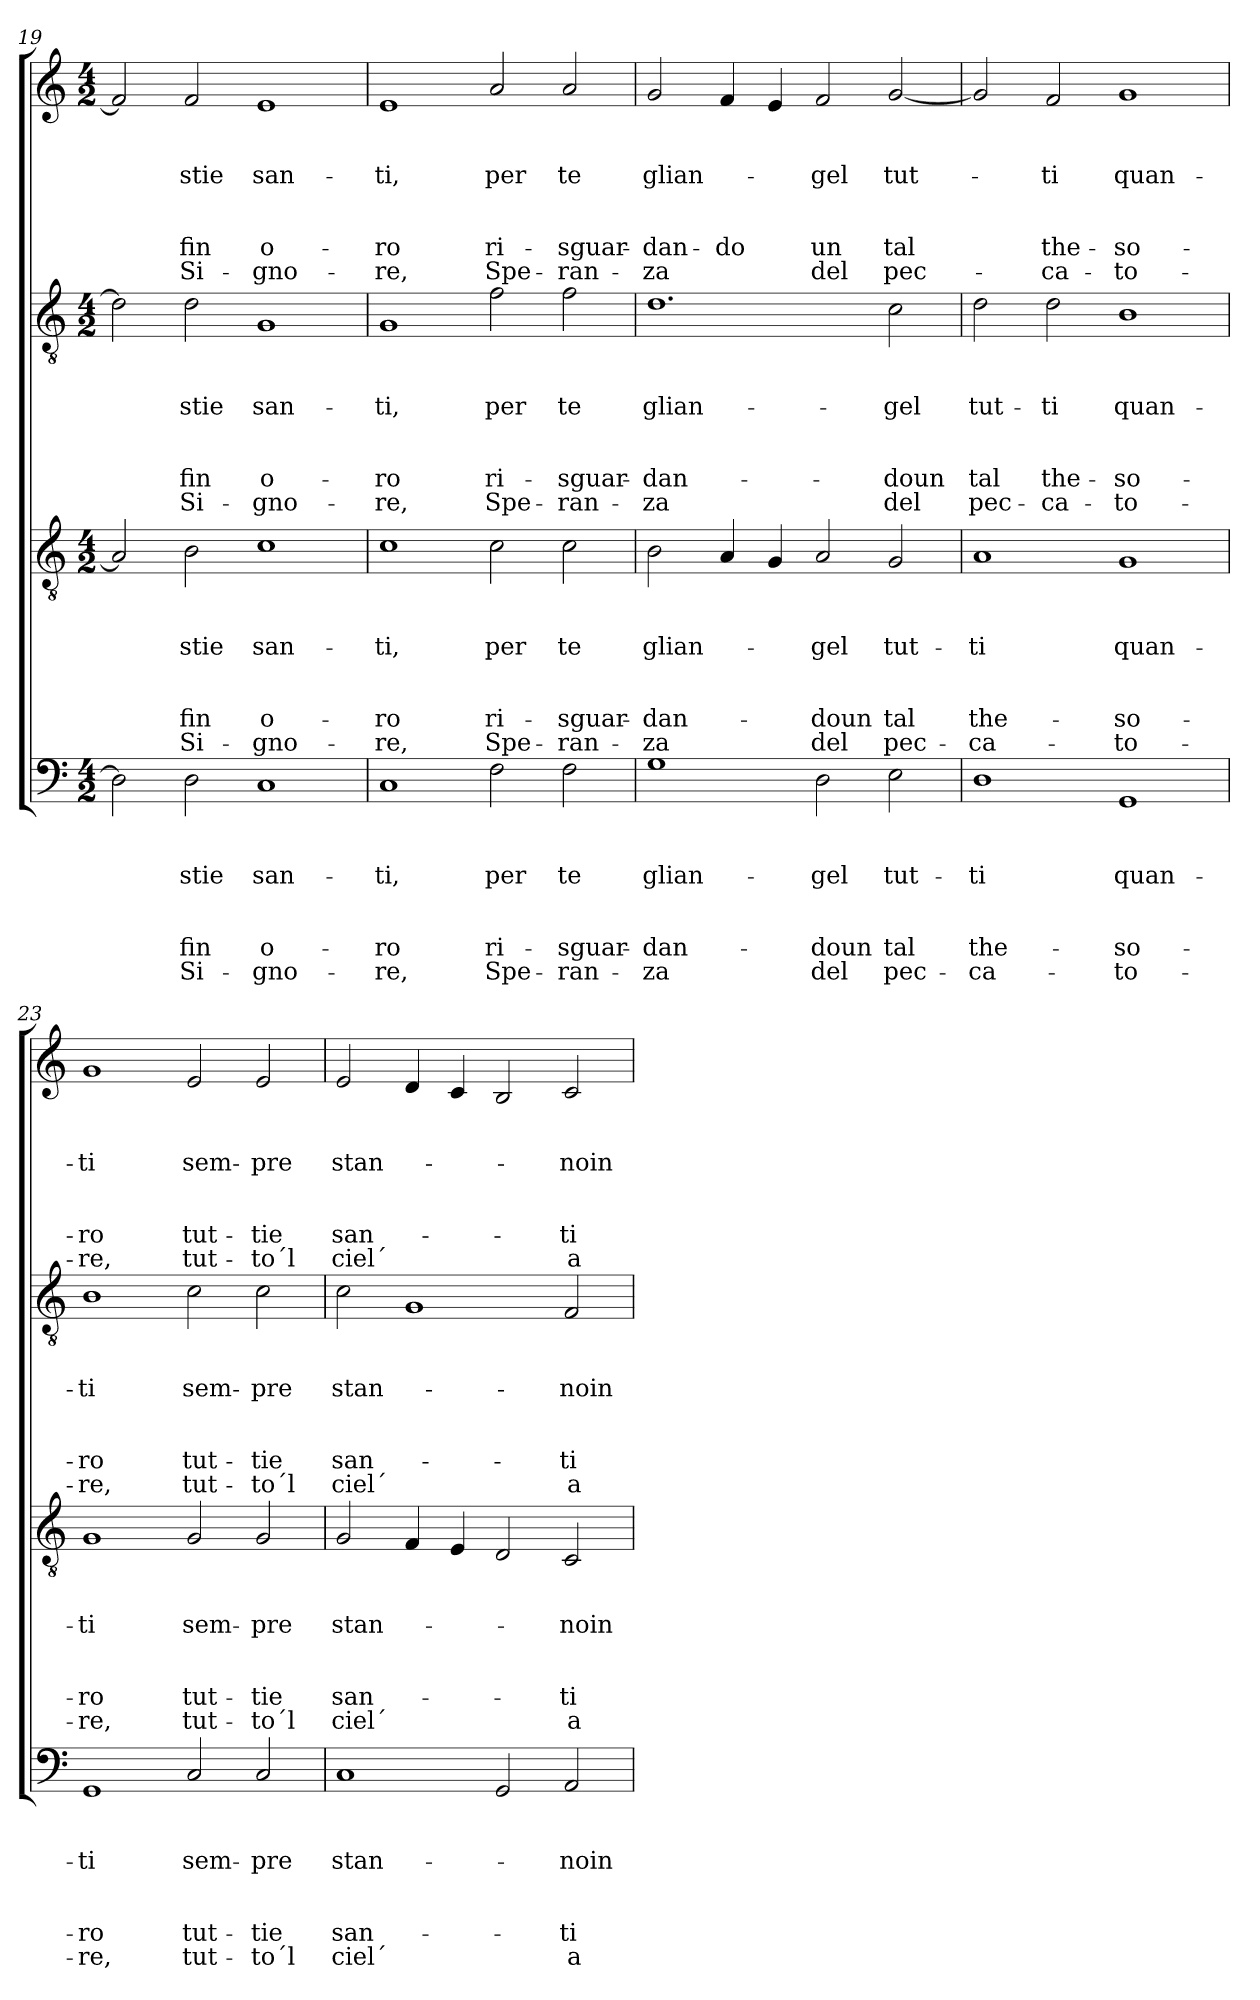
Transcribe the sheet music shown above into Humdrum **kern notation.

**kern	**text	**text	**text	**text	**text	**text	**text	**kern	**text	**text	**text	**text	**text	**text	**text	**kern	**text	**text	**text	**text	**text	**text	**text	**kern	**text	**text	**text	**text	**text	**text	**text
*part4	*part4	*part4	*part4	*part4	*part4	*part4	*part4	*part3	*part3	*part3	*part3	*part3	*part3	*part3	*part3	*part2	*part2	*part2	*part2	*part2	*part2	*part2	*part2	*part1	*part1	*part1	*part1	*part1	*part1	*part1	*part1
*staff4	*staff4	*staff4	*staff4	*staff4	*staff4	*staff4	*staff4	*staff3	*staff3	*staff3	*staff3	*staff3	*staff3	*staff3	*staff3	*staff2	*staff2	*staff2	*staff2	*staff2	*staff2	*staff2	*staff2	*staff1	*staff1	*staff1	*staff1	*staff1	*staff1	*staff1	*staff1
*clefF4	*	*	*	*	*	*	*	*clefGv2	*	*	*	*	*	*	*	*clefGv2	*	*	*	*	*	*	*	*clefG2	*	*	*	*	*	*	*
*k[]	*	*	*	*	*	*	*	*k[]	*	*	*	*	*	*	*	*k[]	*	*	*	*	*	*	*	*k[]	*	*	*	*	*	*	*
*C:	*	*	*	*	*	*	*	*C:	*	*	*	*	*	*	*	*C:	*	*	*	*	*	*	*	*C:	*	*	*	*	*	*	*
*M4/2	*	*	*	*	*	*	*	*M4/2	*	*	*	*	*	*	*	*M4/2	*	*	*	*	*	*	*	*M4/2	*	*	*	*	*	*	*
=19	=19	=19	=19	=19	=19	=19	=19	=19	=19	=19	=19	=19	=19	=19	=19	=19	=19	=19	=19	=19	=19	=19	=19	=19	=19	=19	=19	=19	=19	=19	=19
2D\]	.	.	.	.	.	.	.	2A/]	.	.	.	.	.	.	.	2d\]	.	.	.	.	.	.	.	2f/]	.	.	.	.	.	.	.
2D\	.	.	-stie	.	.	fin	Si-	2B\	.	.	-stie	.	.	fin	Si-	2d\	.	.	-stie	.	.	fin	Si-	2f/	.	.	-stie	.	.	fin	Si-
1C	.	.	san-	.	.	o-	-gno-	1c	.	.	san-	.	.	o-	-gno-	1G	.	.	san-	.	.	o-	-gno-	1e	.	.	san-	.	.	o-	-gno-
!!LO:LB:g=z
=20	=20	=20	=20	=20	=20	=20	=20	=20	=20	=20	=20	=20	=20	=20	=20	=20	=20	=20	=20	=20	=20	=20	=20	=20	=20	=20	=20	=20	=20	=20	=20
1C	.	.	-ti,	.	.	-ro	-re,	1c	.	.	-ti,	.	.	-ro	-re,	1G	.	.	-ti,	.	.	-ro	-re,	1e	.	.	-ti,	.	.	-ro	-re,
2F\	.	.	per	.	.	ri-	Spe-	2c\	.	.	per	.	.	ri-	Spe-	2f\	.	.	per	.	.	ri-	Spe-	2a/	.	.	per	.	.	ri-	Spe-
2F\	.	.	te	.	.	-sguar-	-ran-	2c\	.	.	te	.	.	-sguar-	-ran-	2f\	.	.	te	.	.	-sguar-	-ran-	2a/	.	.	te	.	.	-sguar-	-ran-
=21	=21	=21	=21	=21	=21	=21	=21	=21	=21	=21	=21	=21	=21	=21	=21	=21	=21	=21	=21	=21	=21	=21	=21	=21	=21	=21	=21	=21	=21	=21	=21
1G	.	.	glian-	.	.	-dan-	-za	2B\	.	.	glian-	.	.	-dan-	-za	1.d	.	.	glian-	.	.	-dan-	-za	2g/	.	.	glian-	.	.	-dan-	-za
.	.	.	.	.	.	.	.	4A/	.	.	.	.	.	.	.	.	.	.	.	.	.	.	.	4f/	.	.	.	.	.	-do	.
.	.	.	.	.	.	.	.	4G/	.	.	.	.	.	.	.	.	.	.	.	.	.	.	.	4e/	.	.	.	.	.	.	.
2D\	.	.	-gel	.	.	-doun	del	2A/	.	.	-gel	.	.	-doun	del	.	.	.	.	.	.	.	.	2f/	.	.	-gel	.	.	un	del
2E\	.	.	tut-	.	.	tal	pec-	2G/	.	.	tut-	.	.	tal	pec-	2c\	.	.	-gel	.	.	-doun	del	[2g/	.	.	tut-	.	.	tal	pec-
=22	=22	=22	=22	=22	=22	=22	=22	=22	=22	=22	=22	=22	=22	=22	=22	=22	=22	=22	=22	=22	=22	=22	=22	=22	=22	=22	=22	=22	=22	=22	=22
1D	.	.	-ti	.	.	the-	-ca-	1A	.	.	-ti	.	.	the-	-ca-	2d\	.	.	tut-	.	.	tal	pec-	2g/]	.	.	.	.	.	.	.
.	.	.	.	.	.	.	.	.	.	.	.	.	.	.	.	2d\	.	.	-ti	.	.	the-	-ca-	2f/	.	.	-ti	.	.	the-	-ca-
1GG	.	.	quan-	.	.	-so-	-to-	1G	.	.	quan-	.	.	-so-	-to-	1B	.	.	quan-	.	.	-so-	-to-	1g	.	.	quan-	.	.	-so-	-to-
=23	=23	=23	=23	=23	=23	=23	=23	=23	=23	=23	=23	=23	=23	=23	=23	=23	=23	=23	=23	=23	=23	=23	=23	=23	=23	=23	=23	=23	=23	=23	=23
1GG	.	.	-ti	.	.	-ro	-re,	1G	.	.	-ti	.	.	-ro	-re,	1B	.	.	-ti	.	.	-ro	-re,	1g	.	.	-ti	.	.	-ro	-re,
2C/	.	.	sem-	.	.	tut-	tut-	2G/	.	.	sem-	.	.	tut-	tut-	2c\	.	.	sem-	.	.	tut-	tut-	2e/	.	.	sem-	.	.	tut-	tut-
2C/	.	.	-pre	.	.	-tie	-to´l	2G/	.	.	-pre	.	.	-tie	-to´l	2c\	.	.	-pre	.	.	-tie	-to´l	2e/	.	.	-pre	.	.	-tie	-to´l
=24	=24	=24	=24	=24	=24	=24	=24	=24	=24	=24	=24	=24	=24	=24	=24	=24	=24	=24	=24	=24	=24	=24	=24	=24	=24	=24	=24	=24	=24	=24	=24
1C	.	.	stan-	.	.	san-	ciel´	2G/	.	.	stan-	.	.	san-	ciel´	2c\	.	.	stan-	.	.	san-	ciel´	2e/	.	.	stan-	.	.	san-	ciel´
.	.	.	.	.	.	.	.	4F/	.	.	.	.	.	.	.	1G	.	.	.	.	.	.	.	4d/	.	.	.	.	.	.	.
.	.	.	.	.	.	.	.	4E/	.	.	.	.	.	.	.	.	.	.	.	.	.	.	.	4c/	.	.	.	.	.	.	.
2GG/	.	.	.	.	.	.	.	2D/	.	.	.	.	.	.	.	.	.	.	.	.	.	.	.	2B/	.	.	.	.	.	.	.
2AA/	.	.	-noin	.	.	-ti	a	2C/	.	.	-noin	.	.	-ti	a	2F/	.	.	-noin	.	.	-ti	a	2c/	.	.	-noin	.	.	-ti	a
=	=	=	=	=	=	=	=	=	=	=	=	=	=	=	=	=	=	=	=	=	=	=	=	=	=	=	=	=	=	=	=
*-	*-	*-	*-	*-	*-	*-	*-	*-	*-	*-	*-	*-	*-	*-	*-	*-	*-	*-	*-	*-	*-	*-	*-	*-	*-	*-	*-	*-	*-	*-	*-
